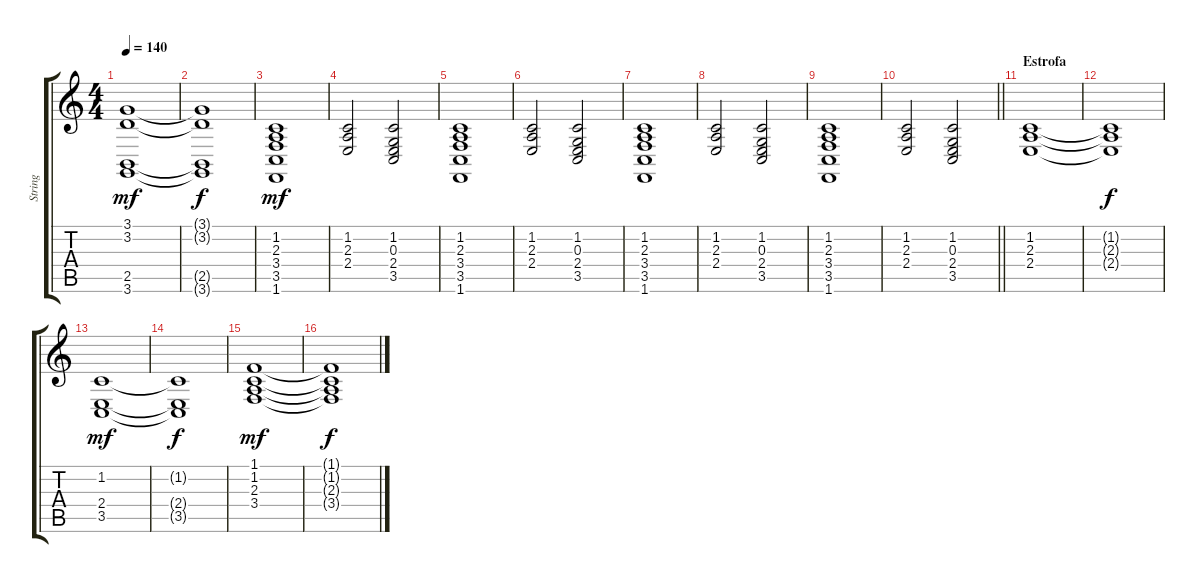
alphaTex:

\track ("String" "String") {instrument stringensemble2}
\staff {score tabs}
\tuning (E4 B3 G3 D3 A2 E2) {hide}
\ts (4 4)
\tempo 140
\clef g2
\ks c
(3.1 3.2 2.5 3.6).1{dy mf} |
(3.1{t} 3.2{t} 2.5{t} 3.6{t}).1{dy f} |
(1.2 2.3 3.4 3.5 1.6).1{dy mf} |
(1.2 2.3 2.4).2 (1.2 0.3 2.4 3.5).2 |
(1.2 2.3 3.4 3.5 1.6).1 |
(1.2 2.3 2.4).2 (1.2 0.3 2.4 3.5).2 |
(1.2 2.3 3.4 3.5 1.6).1 |
(1.2 2.3 2.4).2 (1.2 0.3 2.4 3.5).2 |
(1.2 2.3 3.4 3.5 1.6).1 |
\barLineRight lightlight
(1.2 2.3 2.4).2 (1.2 0.3 2.4 3.5).2 |
\section ("" "Estrofa")
(1.2 2.3 2.4).1 |
(1.2{t} 2.3{t} 2.4{t}).1{dy f} |
(1.2 2.4 3.5).1{dy mf} |
(1.2{t} 2.4{t} 3.5{t}).1{dy f} |
(1.1 1.2 2.3 3.4).1{dy mf} |
(1.1{t} 1.2{t} 2.3{t} 3.4{t}).1{dy f}
